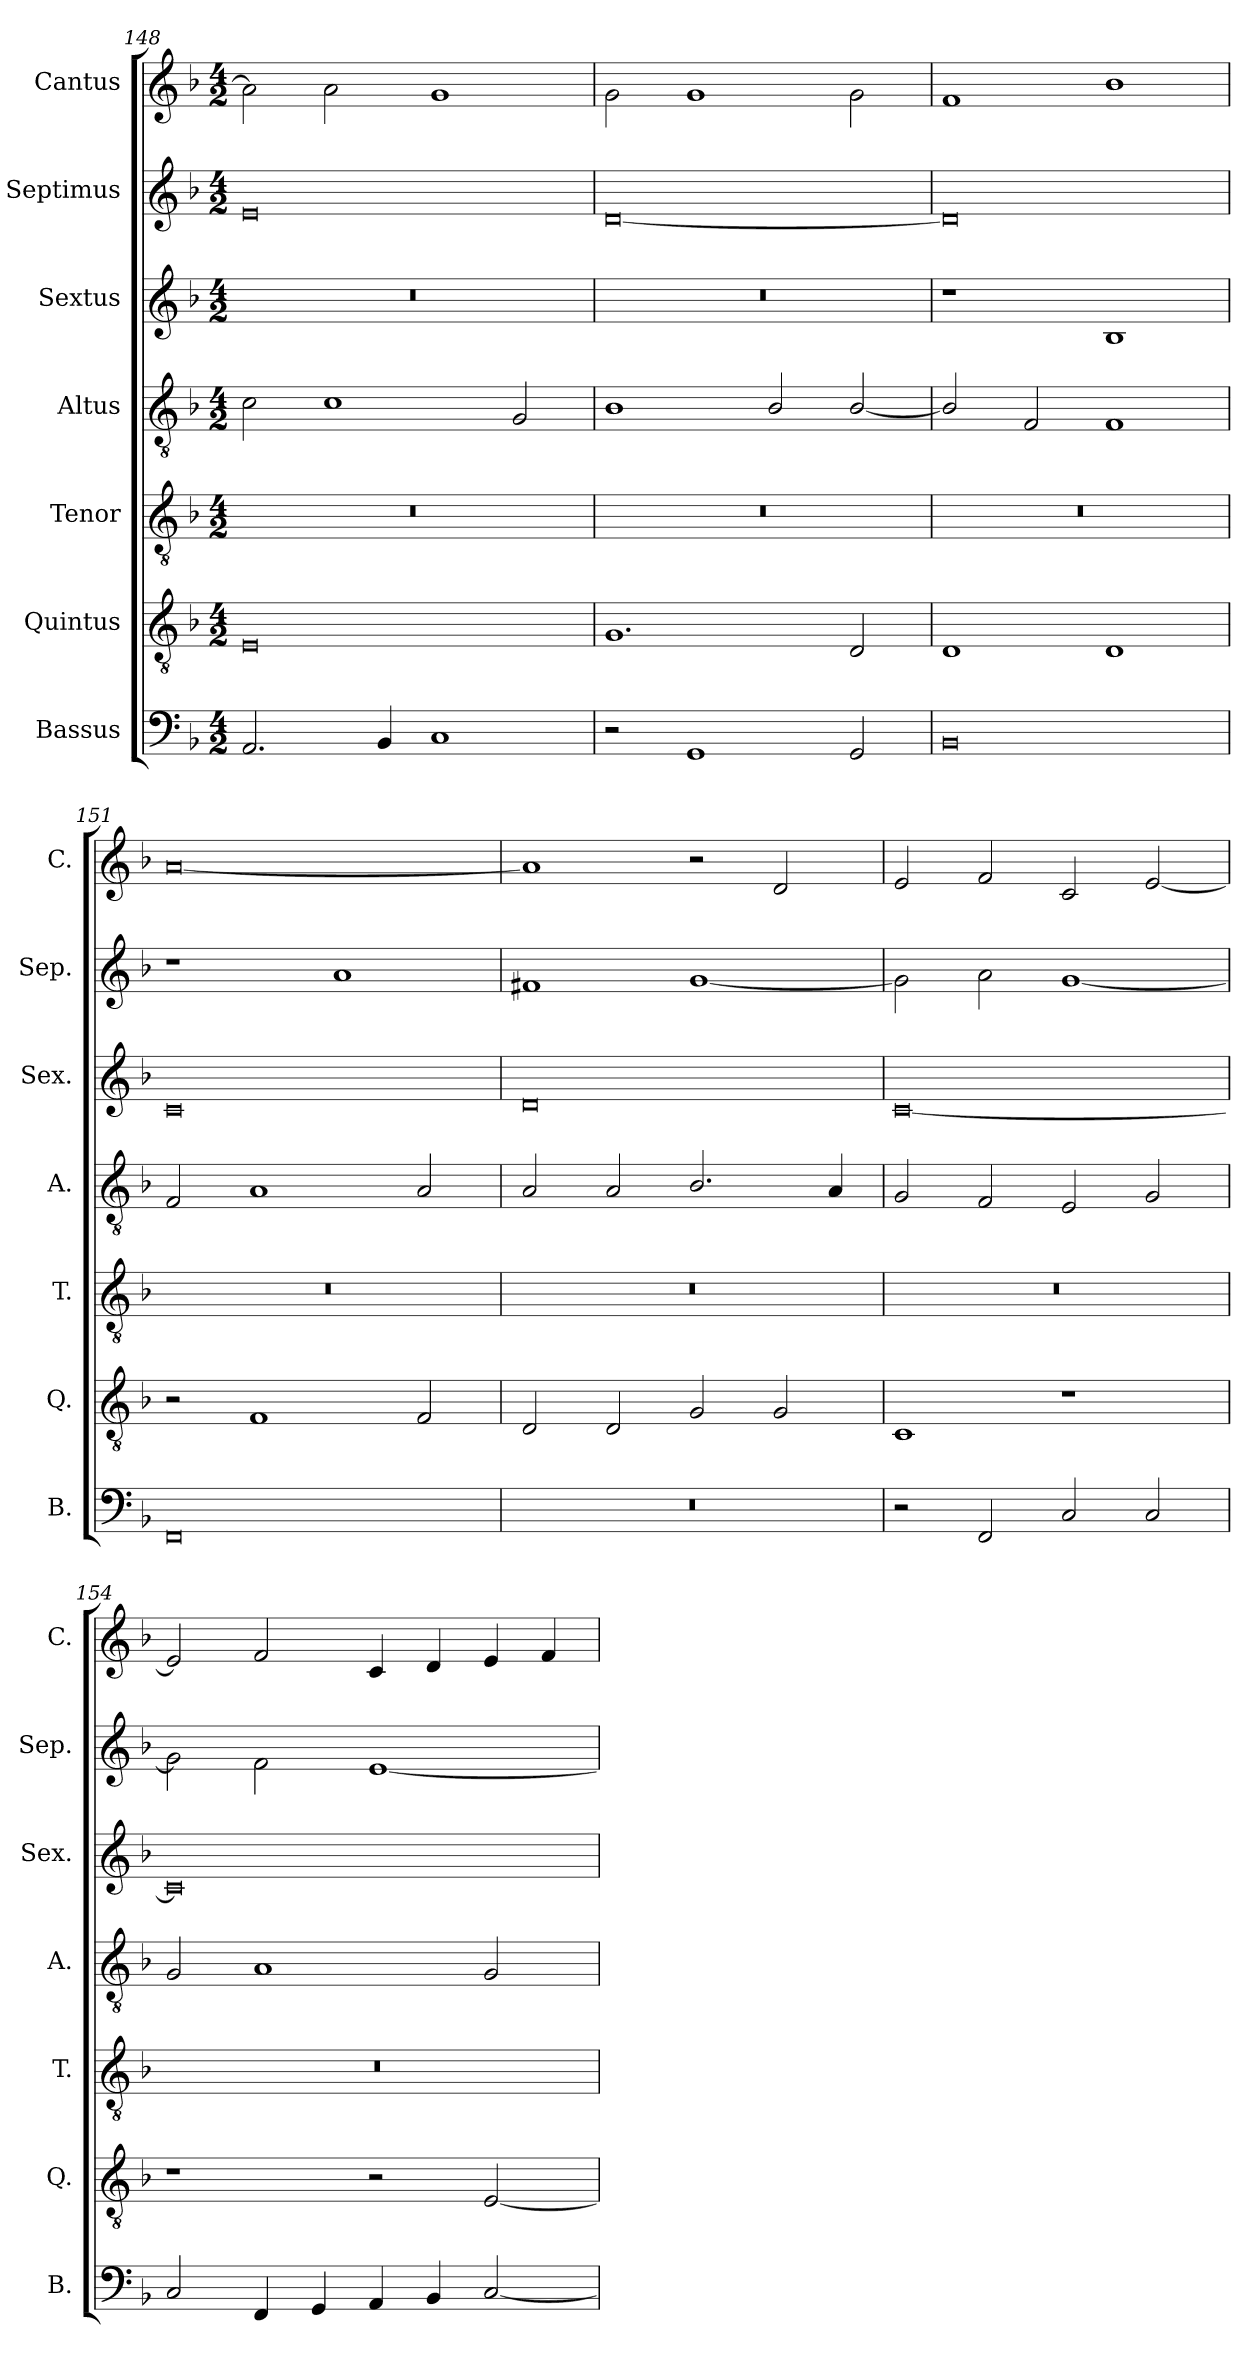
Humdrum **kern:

**kern	**kern	**kern	**kern	**kern	**kern	**kern
*part7	*part6	*part5	*part4	*part3	*part2	*part1
*staff7	*staff6	*staff5	*staff4	*staff3	*staff2	*staff1
*I"Bassus	*I"Quintus	*I"Tenor	*I"Altus	*I"Sextus	*I"Septimus	*I"Cantus
*I'B.	*I'Q.	*I'T.	*I'A.	*I'Sex.	*I'Sep.	*I'C.
*clefF4	*clefGv2	*clefGv2	*clefGv2	*clefG2	*clefG2	*clefG2
*k[b-]	*k[b-]	*k[b-]	*k[b-]	*k[b-]	*k[b-]	*k[b-]
*F:	*F:	*F:	*F:	*F:	*F:	*F:
*M4/2	*M4/2	*M4/2	*M4/2	*M4/2	*M4/2	*M4/2
=148	=148	=148	=148	=148	=148	=148
2.AA/	0E	0r	2c\	0r	0e	2a\]
.	.	.	1c	.	.	2a\
4BB-/	.	.	.	.	.	.
1C	.	.	.	.	.	1g
.	.	.	2G/	.	.	.
=149	=149	=149	=149	=149	=149	=149
2r	1.G	0r	1B-	0r	[0d	2g\
1GG	.	.	.	.	.	1g
.	.	.	2B-/	.	.	.
2GG/	2D/	.	[2B-/	.	.	2g\
=150	=150	=150	=150	=150	=150	=150
0BB-	1D	0r	2B-/]	1r	0d]	1f
.	.	.	2F/	.	.	.
.	1D	.	1F	1B-	.	1b-
=151	=151	=151	=151	=151	=151	=151
0FF	2r	0r	2F/	0c	1r	[0a
.	1F	.	1A	.	.	.
.	.	.	.	.	1a	.
.	2F/	.	2A/	.	.	.
=152	=152	=152	=152	=152	=152	=152
0r	2D/	0r	2A/	0d	1f#X	1a]
.	2D/	.	2A/	.	.	.
.	2G/	.	2.B-/	.	[1g	2r
.	2G/	.	.	.	.	2d/
.	.	.	4A/	.	.	.
=153	=153	=153	=153	=153	=153	=153
2r	1C	0r	2G/	[0c	2g\]	2e/
2FF/	.	.	2F/	.	2a\	2f/
2C/	1r	.	2E/	.	[1g	2c/
2C/	.	.	2G/	.	.	[2e/
!!LO:PB:g=z
=154	=154	=154	=154	=154	=154	=154
2C/	1r	0r	2G/	0c]	2g\]	2e/]
4FF/	.	.	1A	.	2f\	2f/
4GG/	.	.	.	.	.	.
4AA/	2r	.	.	.	[1e	4c/
4BB-/	.	.	.	.	.	4d/
[2C/	[2E/	.	2G/	.	.	4e/
.	.	.	.	.	.	4f/
=	=	=	=	=	=	=
*-	*-	*-	*-	*-	*-	*-
